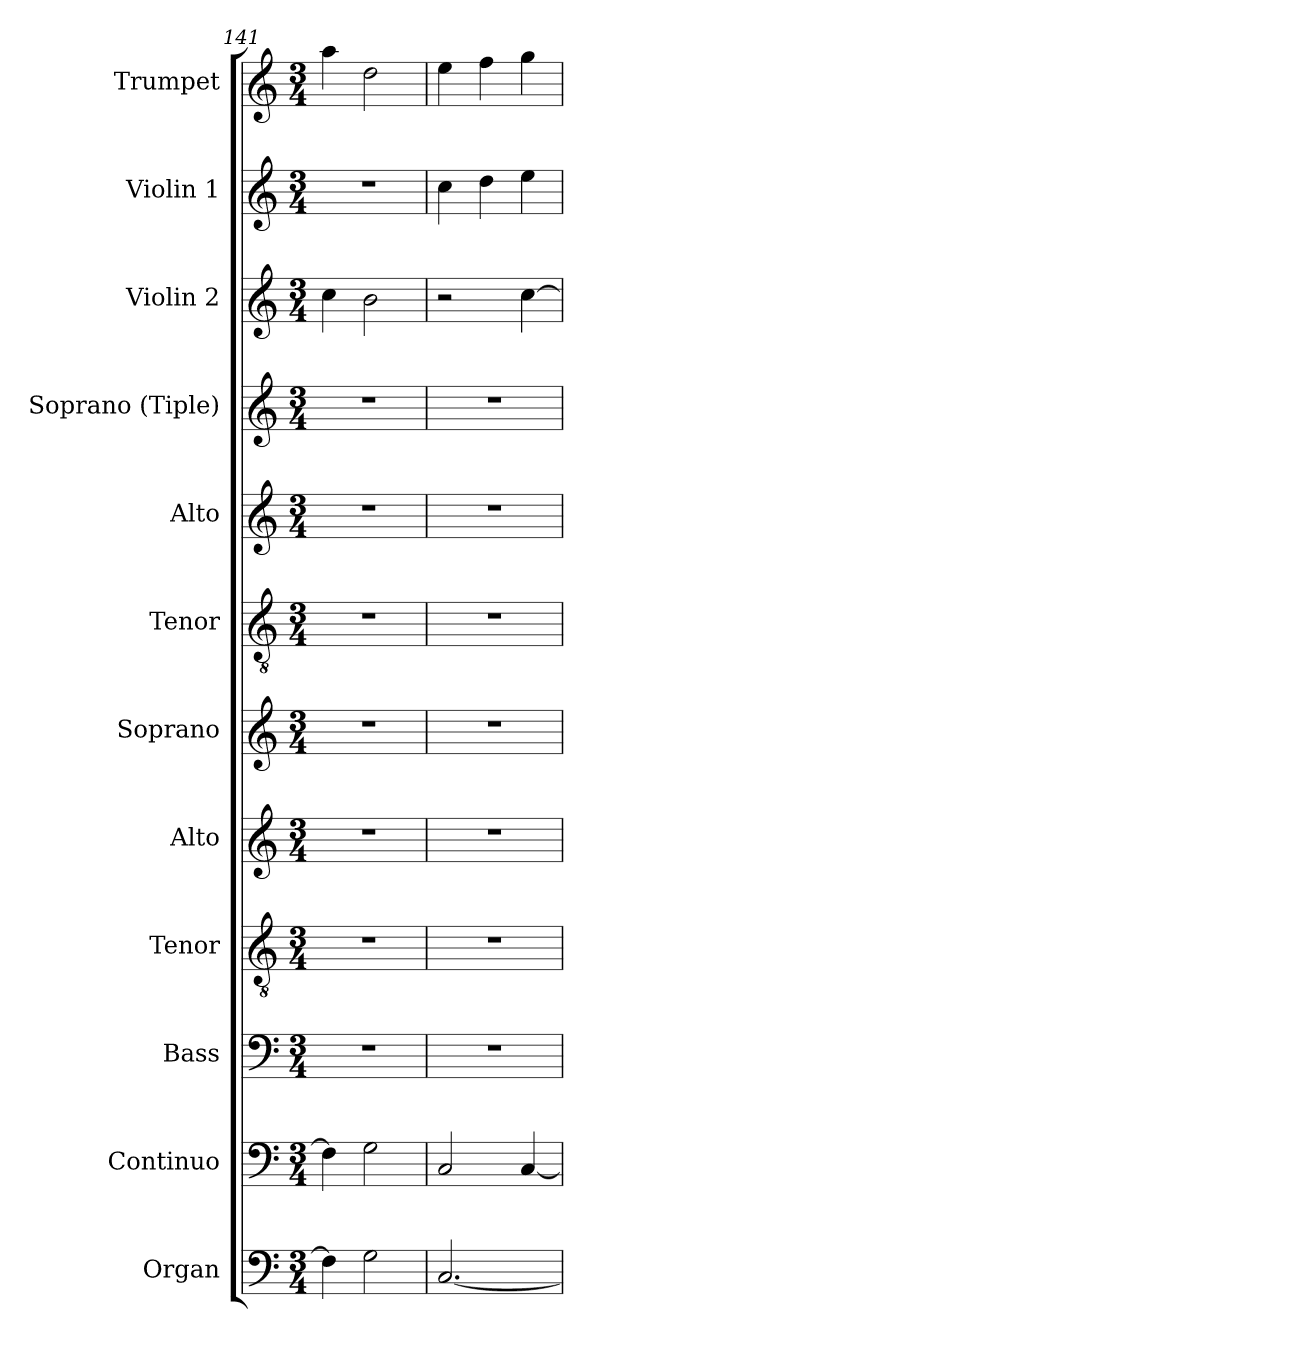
**kern	**kern	**kern	**kern	**kern	**kern	**kern	**kern	**kern	**kern	**kern	**kern
*part12	*part11	*part10	*part9	*part8	*part7	*part6	*part5	*part4	*part3	*part2	*part1
*staff12	*staff11	*staff10	*staff9	*staff8	*staff7	*staff6	*staff5	*staff4	*staff3	*staff2	*staff1
*I"Organ	*I"Continuo	*I"Bass	*I"Tenor	*I"Alto	*I"Soprano	*I"Tenor	*I"Alto	*I"Soprano (Tiple)	*I"Violin 2	*I"Violin 1	*I"Trumpet
*I'Org.	*I'Cont.	*I'B.	*I'T.	*I'A.	*I'S.	*I'T.	*I'A.	*I'S.	*I'Vln. 2	*I'Vln. 1	*I'Tpt.
*clefF4	*clefF4	*clefF4	*clefGv2	*clefG2	*clefG2	*clefGv2	*clefG2	*clefG2	*clefG2	*clefG2	*clefG2
*	*	*	*ITrd7c12	*	*	*ITrd7c12	*	*	*	*	*
*k[]	*k[]	*k[]	*k[]	*k[]	*k[]	*k[]	*k[]	*k[]	*k[]	*k[]	*k[]
*C:	*C:	*C:	*C:	*C:	*C:	*C:	*C:	*C:	*C:	*C:	*C:
*M3/4	*M3/4	*M3/4	*M3/4	*M3/4	*M3/4	*M3/4	*M3/4	*M3/4	*M3/4	*M3/4	*M3/4
=141	=141	=141	=141	=141	=141	=141	=141	=141	=141	=141	=141
!	!	!LO:N:vis=1	!LO:N:vis=1	!LO:N:vis=1	!LO:N:vis=1	!LO:N:vis=1	!LO:N:vis=1	!LO:N:vis=1	!	!LO:N:vis=1	!
4Fi\]	4Fi\]	2.r	2.r	2.r	2.r	2.r	2.r	2.r	4cci\	2.r	4aai\
2Gi\	2Gi\	.	.	.	.	.	.	.	2bi\	.	2ddi\
=142	=142	=142	=142	=142	=142	=142	=142	=142	=142	=142	=142
!	!	!LO:N:vis=1	!LO:N:vis=1	!LO:N:vis=1	!LO:N:vis=1	!LO:N:vis=1	!LO:N:vis=1	!LO:N:vis=1	!	!	!
[2.Ci/	2Ci/	2.r	2.r	2.r	2.r	2.r	2.r	2.r	2r	4cci\	4eei\
.	.	.	.	.	.	.	.	.	.	4ddi\	4ffi\
.	[4Ci/	.	.	.	.	.	.	.	[4cci\	4eei\	4ggi\
=	=	=	=	=	=	=	=	=	=	=	=
*-	*-	*-	*-	*-	*-	*-	*-	*-	*-	*-	*-
